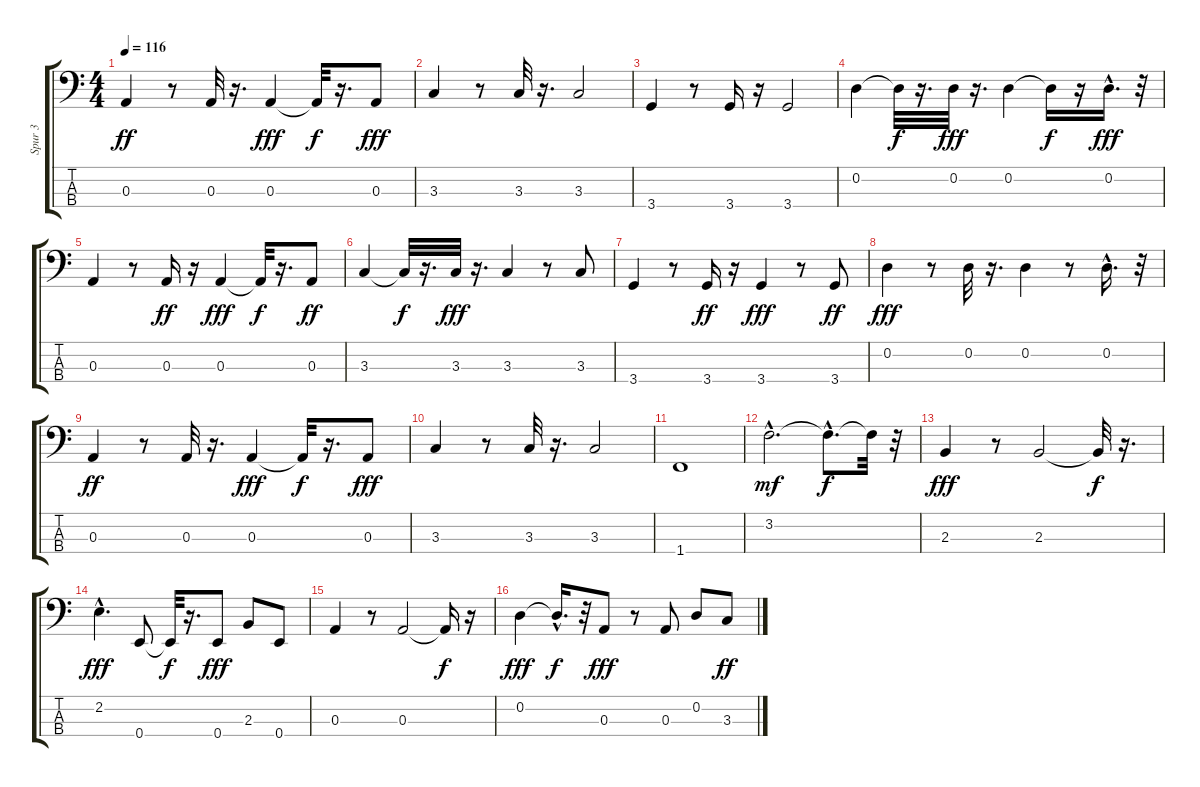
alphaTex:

\track ("Spur 3" "Spur 3") {instrument electricbassfinger}
\staff {score tabs}
\tuning (G2 D2 A1 E1) {hide}
\ts (4 4)
\tempo 116
\clef f4
\ks c
0.3.4{dy ff} r.8 0.3.32 r.16{d} 0.3.4{dy fff} 0.3{t}.32{dy f} r.16{d} 0.3.8{dy fff} |
3.3.4 r.8 3.3.32 r.16{d} 3.3.2 |
3.4.4 r.8 3.4.16 r.16 3.4.2 |
0.2.4 0.2{t}.32{dy f} r.16{d} 0.2.32{dy fff} r.16{d} 0.2.4 0.2{t}.16{dy f} r.16 0.2{hac}.16{d dy fff} r.32 |
0.3.4 r.8 0.3.16{dy ff} r.16 0.3.4{dy fff} 0.3{t}.32{dy f} r.16{d} 0.3.8{dy ff} |
3.3.4 3.3{t}.32{dy f} r.16{d} 3.3.32{dy fff} r.16{d} 3.3.4 r.8 3.3.8 |
3.4.4 r.8 3.4.16{dy ff} r.16 3.4.4{dy fff} r.8 3.4.8{dy ff} |
0.2.4{dy fff} r.8 0.2.32 r.16{d} 0.2.4 r.8 0.2{hac}.16{d} r.32 |
0.3.4{dy ff} r.8 0.3.32 r.16{d} 0.3.4{dy fff} 0.3{t}.32{dy f} r.16{d} 0.3.8{dy fff} |
3.3.4 r.8 3.3.32 r.16{d} 3.3.2 |
1.4.1 |
3.2{hac}.2{d dy mf} 3.2{hac t}.8{d dy f} 3.2{t}.32 r.32 |
2.3.4{dy fff} r.8 2.3.2 2.3{t}.32{dy f} r.16{d} |
2.2{hac}.4{d dy fff} 0.4.8 0.4{t}.32{dy f} r.16{d} 0.4.8{dy fff} 2.3.8 0.4.8 |
0.3.4 r.8 0.3.2 0.3{t}.16{dy f} r.16 |
0.2.4{dy fff} 0.2{hac t}.16{d dy f} r.32 0.3.8{dy fff} r.8 0.3.8 0.2.8 3.3.8{dy ff}
